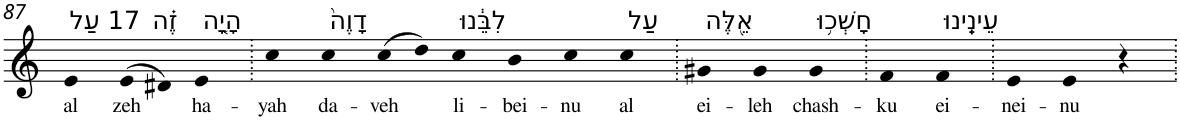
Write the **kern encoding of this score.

**kern	**text
*part1	*part1
*staff1	*staff1
*I"Piano	*
*I'Pno	*
!!LO:PB:g=z
*clefG2	*
*k[]	*
=87	=87
!LO:TX:a:t=17 עַל	!
!	!LO:LY:b
4e	al
!LO:TX:a:t=זֶ֗ה	!
!	!LO:LY:b
(>8e	zeh
8d#X)	.
!LO:TX:a:t=הָיָ֤ה	!
!	!LO:LY:b
4e	ha-
=88.	=88.
!	!LO:LY:b
4cc	-yah
!LO:TX:a:t=דָוֶה֙	!
!	!LO:LY:b
4cc	da-
!	!LO:LY:b
(8cc	-veh
8dd)	.
!LO:TX:a:t=לִבֵּ֔נוּ	!
!	!LO:LY:b
4cc	li-
!	!LO:LY:b
4b	-bei-
!	!LO:LY:b
4cc	-nu
!LO:TX:a:t=עַל	!
!	!LO:LY:b
4cc	al
=89.	=89.
!LO:TX:a:t=אֵ֖לֶּה	!
!	!LO:LY:b
4g#X	ei-
!	!LO:LY:b
4g#	-leh
!LO:TX:a:t=חָשְׁכ֥וּ	!
!	!LO:LY:b
4g#	chash-
=90.	=90.
!	!LO:LY:b
4f	-ku
!LO:TX:a:t=עֵינֵֽינוּ	!
!	!LO:LY:b
4f	ei-
=91.	=91.
!	!LO:LY:b
4e	-nei-
!	!LO:LY:b
4e	-nu
4r	.
=.	=.
*-	*-
